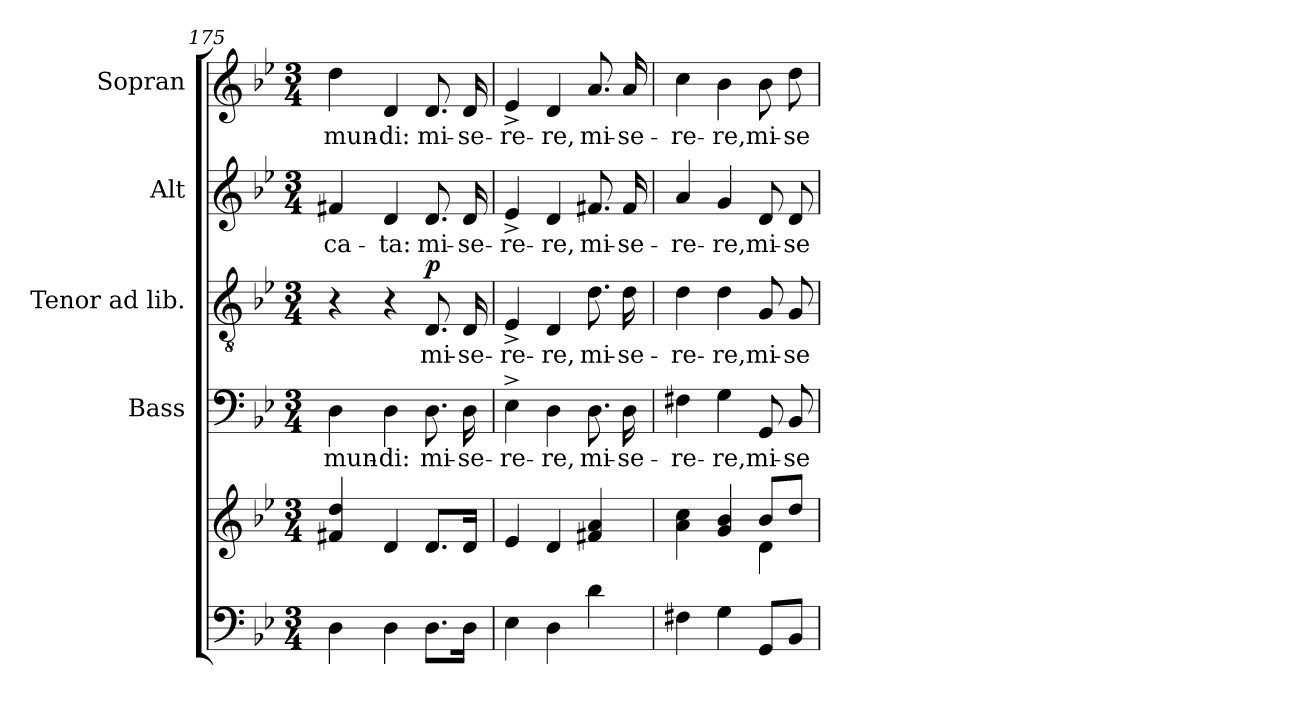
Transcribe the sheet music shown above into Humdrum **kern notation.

**kern	**kern	**kern	**text	**kern	**text	**dynam	**kern	**text	**kern	**text
*part5	*part5	*part4	*part4	*part3	*part3	*part3	*part2	*part2	*part1	*part1
*staff6	*staff5	*staff4	*staff4	*staff3	*staff3	*staff3	*staff2	*staff2	*staff1	*staff1
*	*	*I"Bass	*	*I"Tenor ad lib.	*	*	*I"Alt	*	*I"Sopran	*
*	*	*I'B.	*	*I'T.	*	*	*I'A.	*	*I'S.	*
*clefF4	*clefG2	*clefF4	*	*clefGv2	*	*	*clefG2	*	*clefG2	*
*k[b-e-]	*k[b-e-]	*k[b-e-]	*	*k[b-e-]	*	*	*k[b-e-]	*	*k[b-e-]	*
*B-:	*B-:	*B-:	*	*B-:	*	*	*B-:	*	*B-:	*
*M3/4	*M3/4	*M3/4	*	*M3/4	*	*	*M3/4	*	*M3/4	*
=175	=175	=175	=175	=175	=175	=175	=175	=175	=175	=175
!	!	!	!LO:LY:b	!	!	!	!	!LO:LY:b	!	!LO:LY:b
4D\	4f#X/ 4dd/	4D\	mun-	4r	.	.	4f#X/	-ca-	4dd\	mun-
!	!	!	!LO:LY:b	!	!	!	!	!LO:LY:b	!	!LO:LY:b
4D\	4d/	4D\	-di:	4r	.	.	4d/	-ta:	4d/	-di:
!	!	!	!LO:LY:b	!	!LO:LY:b	!LO:DY:a	!	!LO:LY:b	!	!LO:LY:b
8.D\L	8.d/L	8.D\	mi-	8.D/	mi-	p	8.d/	mi-	8.d/	mi-
!	!	!	!LO:LY:b	!	!LO:LY:b	!	!	!LO:LY:b	!	!LO:LY:b
16D\Jk	16d/Jk	16D\	-se-	16D/	-se-	.	16d/	-se-	16d/	-se-
=176	=176	=176	=176	=176	=176	=176	=176	=176	=176	=176
!	!	!	!LO:LY:b	!	!LO:LY:b	!	!	!LO:LY:b	!	!LO:LY:b
4E-\	4e-/	4E-^>\	-re-	4E-^>/	-re-	.	4e-^>/	-re-	4e-^>/	-re-
!	!	!	!LO:LY:b	!	!LO:LY:b	!	!	!LO:LY:b	!	!LO:LY:b
4D\	4d/	4D\	-re,	4D/	-re,	.	4d/	-re,	4d/	-re,
!	!	!	!LO:LY:b	!	!LO:LY:b	!	!	!LO:LY:b	!	!LO:LY:b
4d\	4f#X/ 4a/	8.D\	mi-	8.d\	mi-	.	8.f#X/	mi-	8.a/	mi-
!	!	!	!LO:LY:b	!	!LO:LY:b	!	!	!LO:LY:b	!	!LO:LY:b
.	.	16D\	-se-	16d\	-se-	.	16f#/	-se-	16a/	-se-
=177	=177	=177	=177	=177	=177	=177	=177	=177	=177	=177
*	*^	*	*	*	*	*	*	*	*	*
!	!	!	!	!LO:LY:b	!	!LO:LY:b	!	!	!LO:LY:b	!	!LO:LY:b
4F#X\	4a\ 4cc\	2ryy	4F#X\	-re-	4d\	-re-	.	4a/	-re-	4cc\	-re-
!	!	!	!	!LO:LY:b	!	!LO:LY:b	!	!	!LO:LY:b	!	!LO:LY:b
4G\	4g/ 4b-/	.	4G\	-re,	4d\	-re,	.	4g/	-re,	4b-\	-re,
!	!	!	!	!LO:LY:b	!	!LO:LY:b	!	!	!LO:LY:b	!	!LO:LY:b
8GG/L	8b-/L	4d\	8GG/	mi-	8G/	mi-	.	8d/	mi-	8b-\	mi-
!	!	!	!	!LO:LY:b	!	!LO:LY:b	!	!	!LO:LY:b	!	!LO:LY:b
8BB-/J	8dd/J	.	8BB-/	-se-	8G/	-se-	.	8d/	-se-	8dd\	-se-
*	*v	*v	*	*	*	*	*	*	*	*	*
=	=	=	=	=	=	=	=	=	=	=
*-	*-	*-	*-	*-	*-	*-	*-	*-	*-	*-
